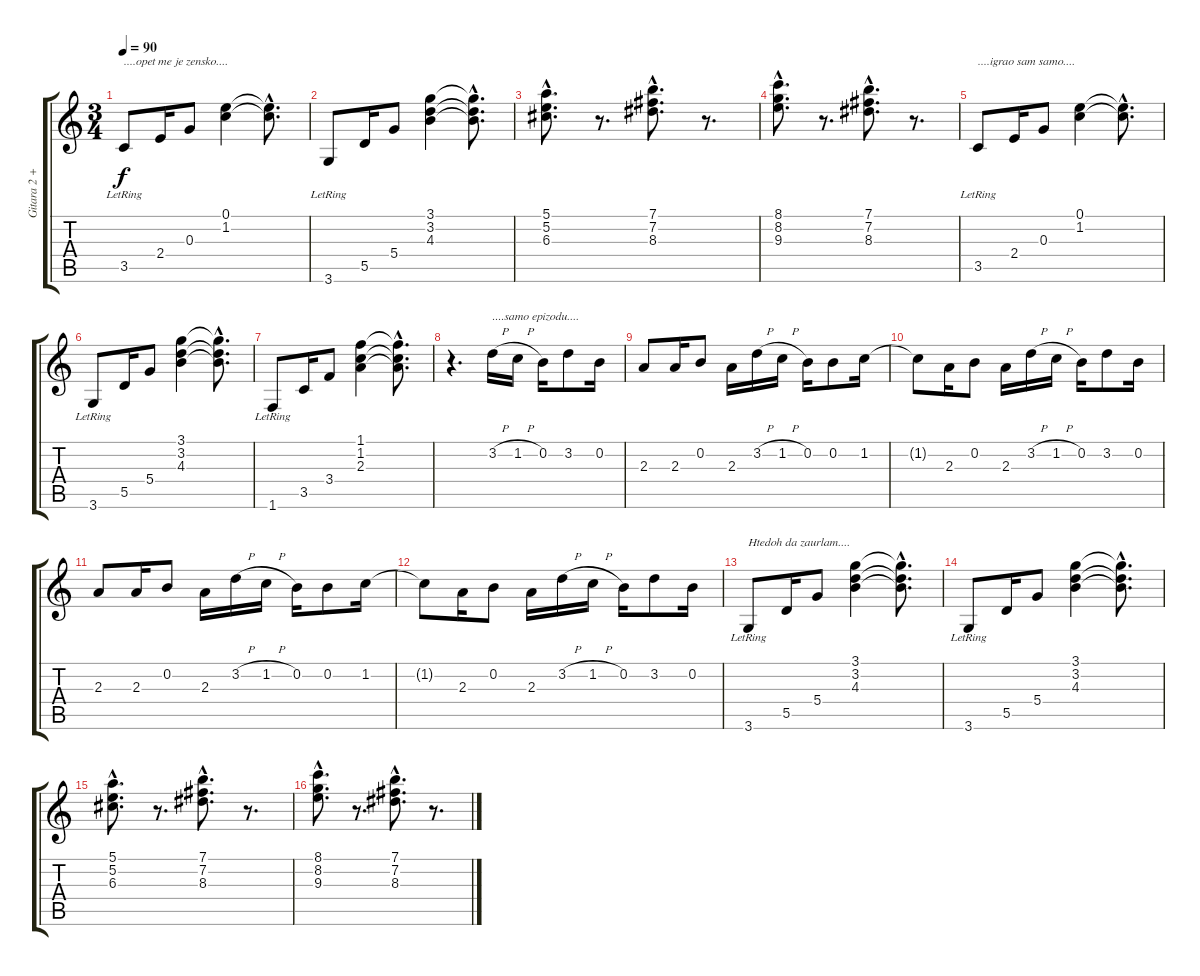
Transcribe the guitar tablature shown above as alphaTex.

\track ("Gitara 2 + tekst" "Gitara 2 +") {instrument acousticguitarsteel}
\staff {score tabs}
\tuning (E4 B3 G3 D3 A2 E2) {hide}
\ts (3 4)
\tempo 90
\clef g2
\ks c
3.5{lr}.8{txt "....opet me je zensko...." dy f} 2.4.16 0.3.8 (0.1 1.2).4 (0.1{hac t} 1.2{t}).8{d} |
3.6{lr}.8 5.5.16 5.4.8 (3.1 3.2 4.3).4 (3.1{hac t} 3.2{hac t} 4.3{hac t}).8{d} |
(5.1{hac} 5.2{hac} 6.3{hac}).8{d volume 5} r.8{d} (7.1{hac} 7.2{hac} 8.3{hac}).8{d} r.8{d} |
(8.1{hac} 8.2{hac} 9.3{hac}).8{d} r.8{d} (7.1{hac} 7.2{hac} 8.3{hac}).8{d} r.8{d} |
3.5{lr}.8{txt "....igrao sam samo...." volume 9} 2.4.16 0.3.8 (0.1 1.2).4 (0.1{hac t} 1.2{t}).8{d} |
3.6{lr}.8 5.5.16 5.4.8 (3.1 3.2 4.3).4 (3.1{hac t} 3.2{hac t} 4.3{hac t}).8{d} |
1.6{lr}.8 3.5.16 3.4.8 (1.1 1.2 2.3).4 (1.1{hac t} 1.2{hac t} 2.3{hac t}).8{d} |
r.4{d} 3.2{h}.16{txt "....samo epizodu...."} 1.2{h}.16 0.2.16 3.2.8 0.2.16 |
2.3.8 2.3.16 0.2.8 2.3.16 3.2{h}.16 1.2{h}.16 0.2.16 0.2.8 1.2.16 |
1.2{t}.8 2.3.16 0.2.8 2.3.16 3.2{h}.16 1.2{h}.16 0.2.16 3.2.8 0.2.16 |
2.3.8 2.3.16 0.2.8 2.3.16 3.2{h}.16 1.2{h}.16 0.2.16 0.2.8 1.2.16 |
1.2{t}.8 2.3.16 0.2.8 2.3.16 3.2{h}.16 1.2{h}.16 0.2.16 3.2.8 0.2.16 |
3.6{lr}.8{txt "Htedoh da zaurlam...."} 5.5.16 5.4.8 (3.1 3.2 4.3).4 (3.1{hac t} 3.2{hac t} 4.3{hac t}).8{d} |
3.6{lr}.8 5.5.16 5.4.8 (3.1 3.2 4.3).4 (3.1{hac t} 3.2{hac t} 4.3{hac t}).8{d} |
(5.1{hac} 5.2{hac} 6.3{hac}).8{d volume 5} r.8{d} (7.1{hac} 7.2{hac} 8.3{hac}).8{d} r.8{d} |
(8.1{hac} 8.2{hac} 9.3{hac}).8{d} r.8{d} (7.1{hac} 7.2{hac} 8.3{hac}).8{d} r.8{d}
